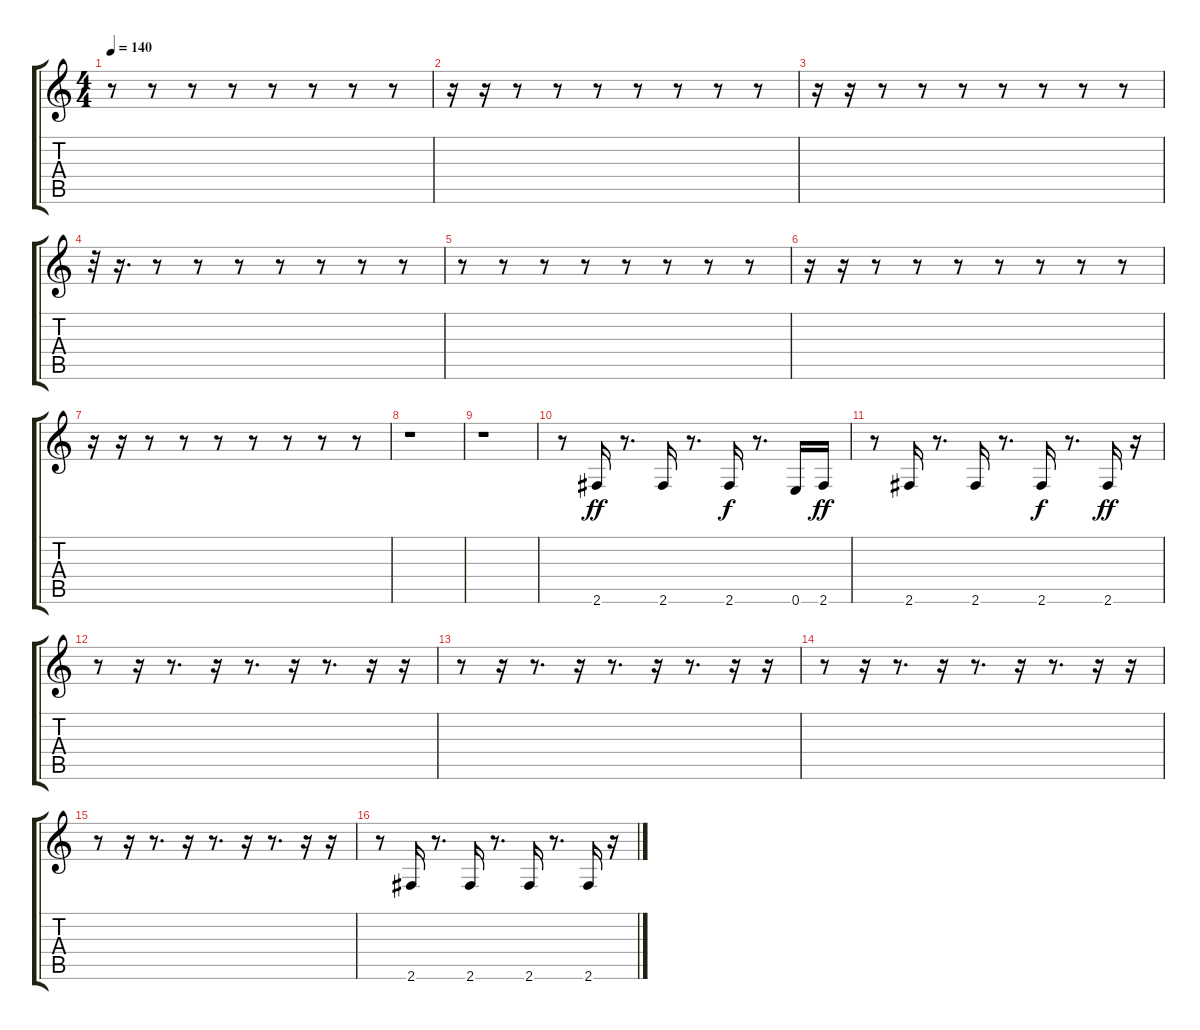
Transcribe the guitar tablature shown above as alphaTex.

\track "" {instrument overdrivenguitar}
\staff {score tabs}
\tuning (E4 B3 G3 D3 A2 E2) {hide}
\ts (4 4)
\tempo 140
\clef g2
\ks c
r.8{dy f} r.8 r.8 r.8 r.8 r.8 r.8 r.8 |
r.16 r.16 r.8 r.8 r.8 r.8 r.8 r.8 r.8 |
r.16 r.16 r.8 r.8 r.8 r.8 r.8 r.8 r.8 |
r.32 r.16{d} r.8 r.8 r.8 r.8 r.8 r.8 r.8 |
r.8 r.8 r.8 r.8 r.8 r.8 r.8 r.8 |
r.16 r.16 r.8 r.8 r.8 r.8 r.8 r.8 r.8 |
r.16 r.16 r.8 r.8 r.8 r.8 r.8 r.8 r.8 |
r.1 |
r.1 |
r.8 2.6.16{dy ff volume 12 balance 10 instrument lead8bassandlead} r.8{d} 2.6.16 r.8{d} 2.6.16{dy f} r.8{d} 0.6.16 2.6.16{dy ff} |
r.8 2.6.16 r.8{d} 2.6.16 r.8{d} 2.6.16{dy f} r.8{d} 2.6.16{dy ff} r.16 |
r.8 r.16 r.8{d} r.16 r.8{d} r.16 r.8{d} r.16 r.16 |
r.8 r.16 r.8{d} r.16 r.8{d} r.16 r.8{d} r.16 r.16 |
r.8 r.16 r.8{d} r.16 r.8{d} r.16 r.8{d} r.16 r.16 |
r.8 r.16 r.8{d} r.16 r.8{d} r.16 r.8{d} r.16 r.16 |
r.8 2.6.16 r.8{d} 2.6.16 r.8{d} 2.6.16 r.8{d} 2.6.16 r.16
